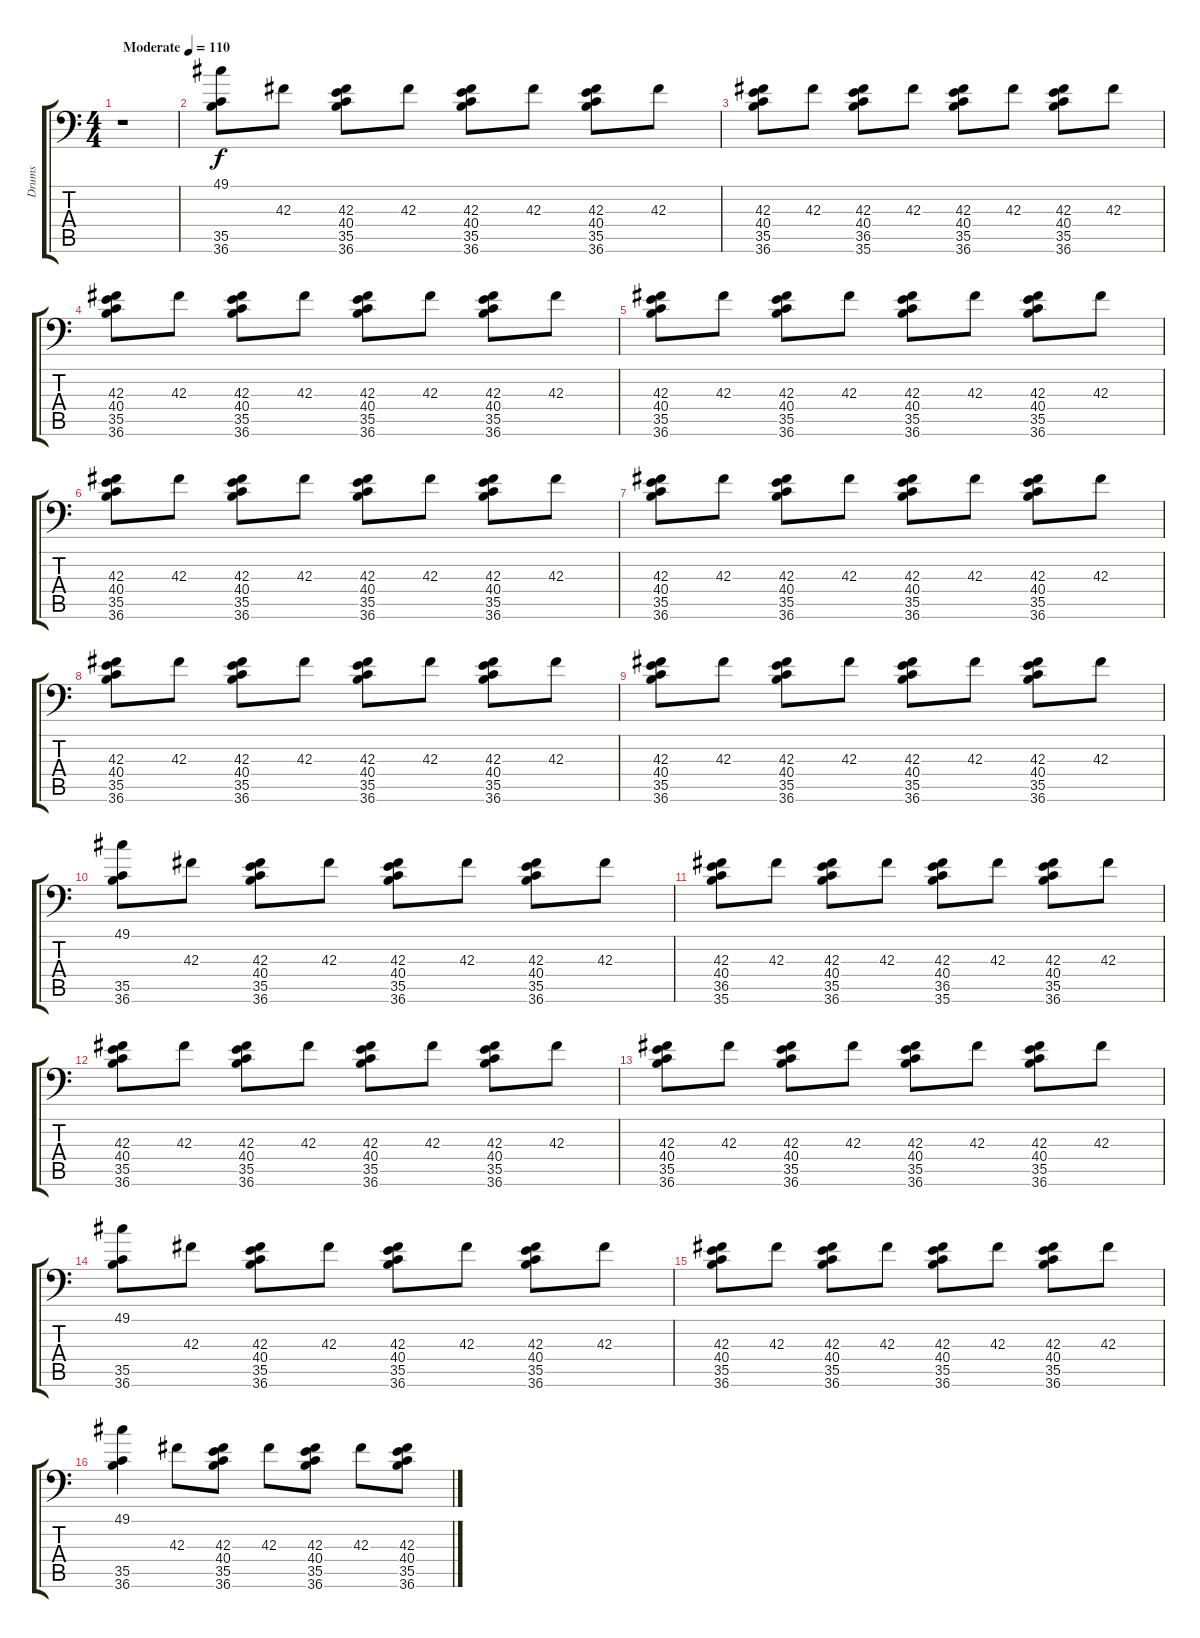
\track ("Drums" "Drums") {instrument acousticgrandpiano}
\staff {score tabs}
\tuning (C-1 C-1 C-1 C-1 C-1 C-1) {hide}
\ts (4 4)
\tempo (110 "Moderate")
\clef f4
\ks c
r.1{dy f instrument acousticgrandpiano} |
(49.1 35.5 36.6).8 42.3.8 (42.3 40.4 35.5 36.6).8 42.3.8 (42.3 40.4 35.5 36.6).8 42.3.8 (42.3 40.4 35.5 36.6).8 42.3.8 |
(42.3 40.4 35.5 36.6).8 42.3.8 (42.3 40.4 36.5 35.6).8 42.3.8 (42.3 40.4 35.5 36.6).8 42.3.8 (42.3 40.4 35.5 36.6).8 42.3.8 |
(42.3 40.4 35.5 36.6).8 42.3.8 (42.3 40.4 35.5 36.6).8 42.3.8 (42.3 40.4 35.5 36.6).8 42.3.8 (42.3 40.4 35.5 36.6).8 42.3.8 |
(42.3 40.4 35.5 36.6).8 42.3.8 (42.3 40.4 35.5 36.6).8 42.3.8 (42.3 40.4 35.5 36.6).8 42.3.8 (42.3 40.4 35.5 36.6).8 42.3.8 |
(42.3 40.4 35.5 36.6).8 42.3.8 (42.3 40.4 35.5 36.6).8 42.3.8 (42.3 40.4 35.5 36.6).8 42.3.8 (42.3 40.4 35.5 36.6).8 42.3.8 |
(42.3 40.4 35.5 36.6).8 42.3.8 (42.3 40.4 35.5 36.6).8 42.3.8 (42.3 40.4 35.5 36.6).8 42.3.8 (42.3 40.4 35.5 36.6).8 42.3.8 |
(42.3 40.4 35.5 36.6).8 42.3.8 (42.3 40.4 35.5 36.6).8 42.3.8 (42.3 40.4 35.5 36.6).8 42.3.8 (42.3 40.4 35.5 36.6).8 42.3.8 |
(42.3 40.4 35.5 36.6).8 42.3.8 (42.3 40.4 35.5 36.6).8 42.3.8 (42.3 40.4 35.5 36.6).8 42.3.8 (42.3 40.4 35.5 36.6).8 42.3.8 |
(49.1 35.5 36.6).8 42.3.8 (42.3 40.4 35.5 36.6).8 42.3.8 (42.3 40.4 35.5 36.6).8 42.3.8 (42.3 40.4 35.5 36.6).8 42.3.8 |
(42.3 40.4 36.5 35.6).8 42.3.8 (42.3 40.4 35.5 36.6).8 42.3.8 (42.3 40.4 36.5 35.6).8 42.3.8 (42.3 40.4 35.5 36.6).8 42.3.8 |
(42.3 40.4 35.5 36.6).8 42.3.8 (42.3 40.4 35.5 36.6).8 42.3.8 (42.3 40.4 35.5 36.6).8 42.3.8 (42.3 40.4 35.5 36.6).8 42.3.8 |
(42.3 40.4 35.5 36.6).8 42.3.8 (42.3 40.4 35.5 36.6).8 42.3.8 (42.3 40.4 35.5 36.6).8 42.3.8 (42.3 40.4 35.5 36.6).8 42.3.8 |
(49.1 35.5 36.6).8 42.3.8 (42.3 40.4 35.5 36.6).8 42.3.8 (42.3 40.4 35.5 36.6).8 42.3.8 (42.3 40.4 35.5 36.6).8 42.3.8 |
(42.3 40.4 35.5 36.6).8 42.3.8 (42.3 40.4 35.5 36.6).8 42.3.8 (42.3 40.4 35.5 36.6).8 42.3.8 (42.3 40.4 35.5 36.6).8 42.3.8 |
(49.1 35.5 36.6).4 42.3.8 (42.3 40.4 35.5 36.6).8 42.3.8 (42.3 40.4 35.5 36.6).8 42.3.8 (42.3 40.4 35.5 36.6).8
